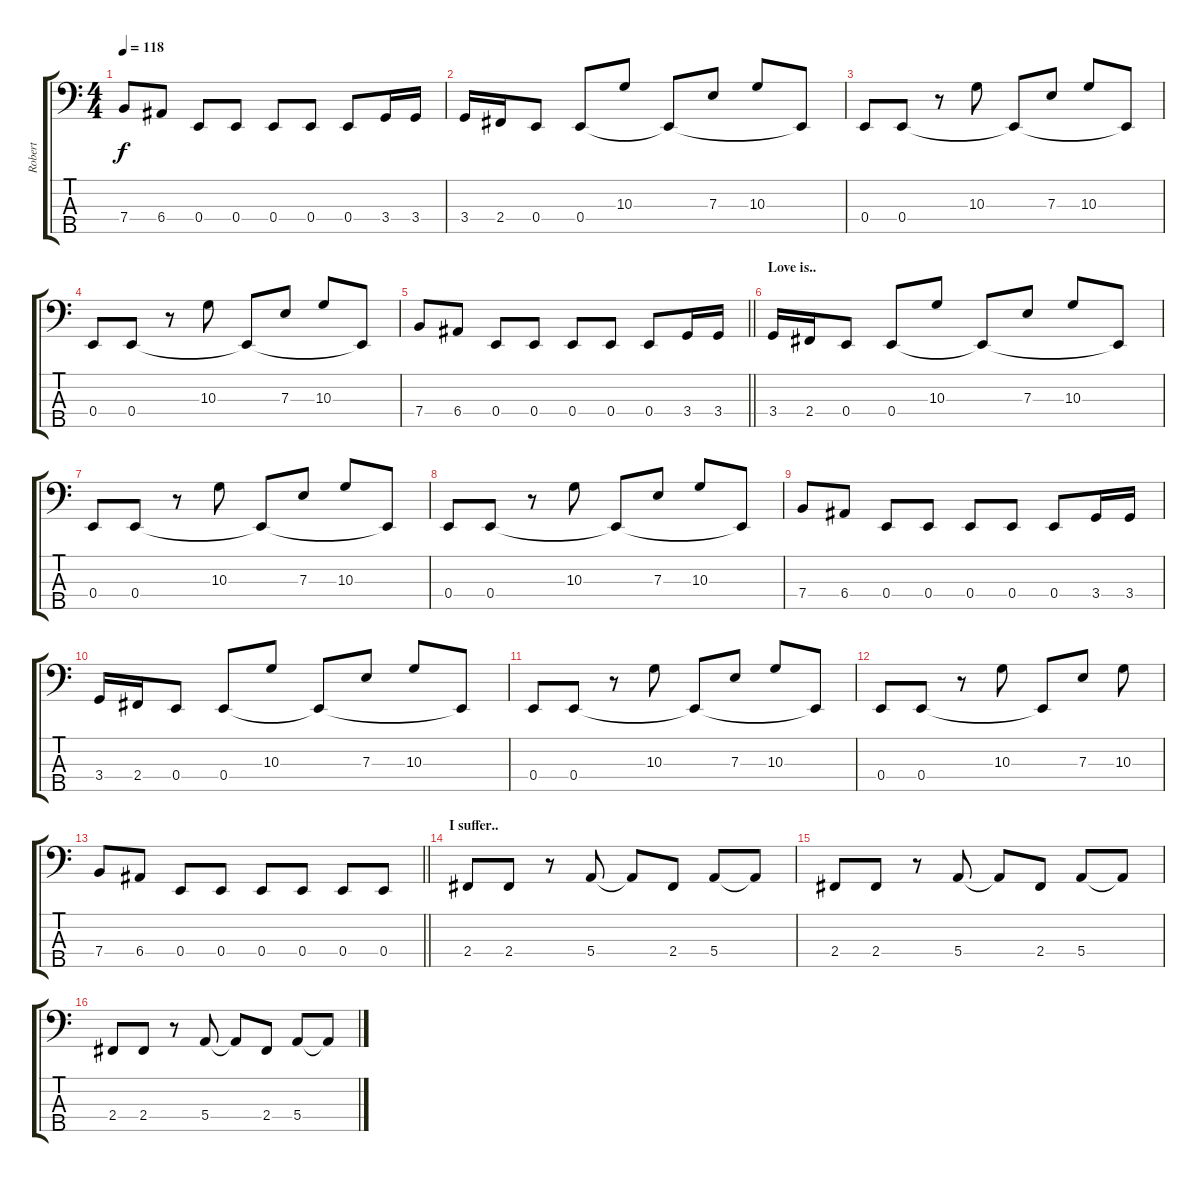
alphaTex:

\track ("Robert" "Robert") {solo instrument electricbassfinger}
\staff {score tabs}
\tuning (G2 D2 A1 E1 B0) {hide}
\ts (4 4)
\tempo 118
\clef f4
\ks c
7.4.8{dy f} 6.4.8 0.4.8 0.4.8 0.4.8 0.4.8 0.4.8 3.4.16 3.4.16 |
3.4.16 2.4.16 0.4.8 0.4.8 10.3.8 0.4{t}.8 7.3.8 10.3.8 0.4{t}.8 |
0.4.8 0.4.8 r.8 10.3.8 0.4{t}.8 7.3.8 10.3.8 0.4{t}.8 |
0.4.8 0.4.8 r.8 10.3.8 0.4{t}.8 7.3.8 10.3.8 0.4{t}.8 |
\barLineRight lightlight
7.4.8 6.4.8 0.4.8 0.4.8 0.4.8 0.4.8 0.4.8 3.4.16 3.4.16 |
\section ("" "Love is..")
3.4.16 2.4.16 0.4.8 0.4.8 10.3.8 0.4{t}.8 7.3.8 10.3.8 0.4{t}.8 |
0.4.8 0.4.8 r.8 10.3.8 0.4{t}.8 7.3.8 10.3.8 0.4{t}.8 |
0.4.8 0.4.8 r.8 10.3.8 0.4{t}.8 7.3.8 10.3.8 0.4{t}.8 |
7.4.8 6.4.8 0.4.8 0.4.8 0.4.8 0.4.8 0.4.8 3.4.16 3.4.16 |
3.4.16 2.4.16 0.4.8 0.4.8 10.3.8 0.4{t}.8 7.3.8 10.3.8 0.4{t}.8 |
0.4.8 0.4.8 r.8 10.3.8 0.4{t}.8 7.3.8 10.3.8 0.4{t}.8 |
0.4.8 0.4.8 r.8 10.3.8 0.4{t}.8 7.3.8 10.3.8 |
\barLineRight lightlight
7.4.8 6.4.8 0.4.8 0.4.8 0.4.8 0.4.8 0.4.8 0.4.8 |
\section ("" "I suffer..")
2.4.8 2.4.8 r.8 5.4.8 5.4{t}.8 2.4.8 5.4.8 5.4{t}.8 |
2.4.8 2.4.8 r.8 5.4.8 5.4{t}.8 2.4.8 5.4.8 5.4{t}.8 |
2.4.8 2.4.8 r.8 5.4.8 5.4{t}.8 2.4.8 5.4.8 5.4{t}.8
